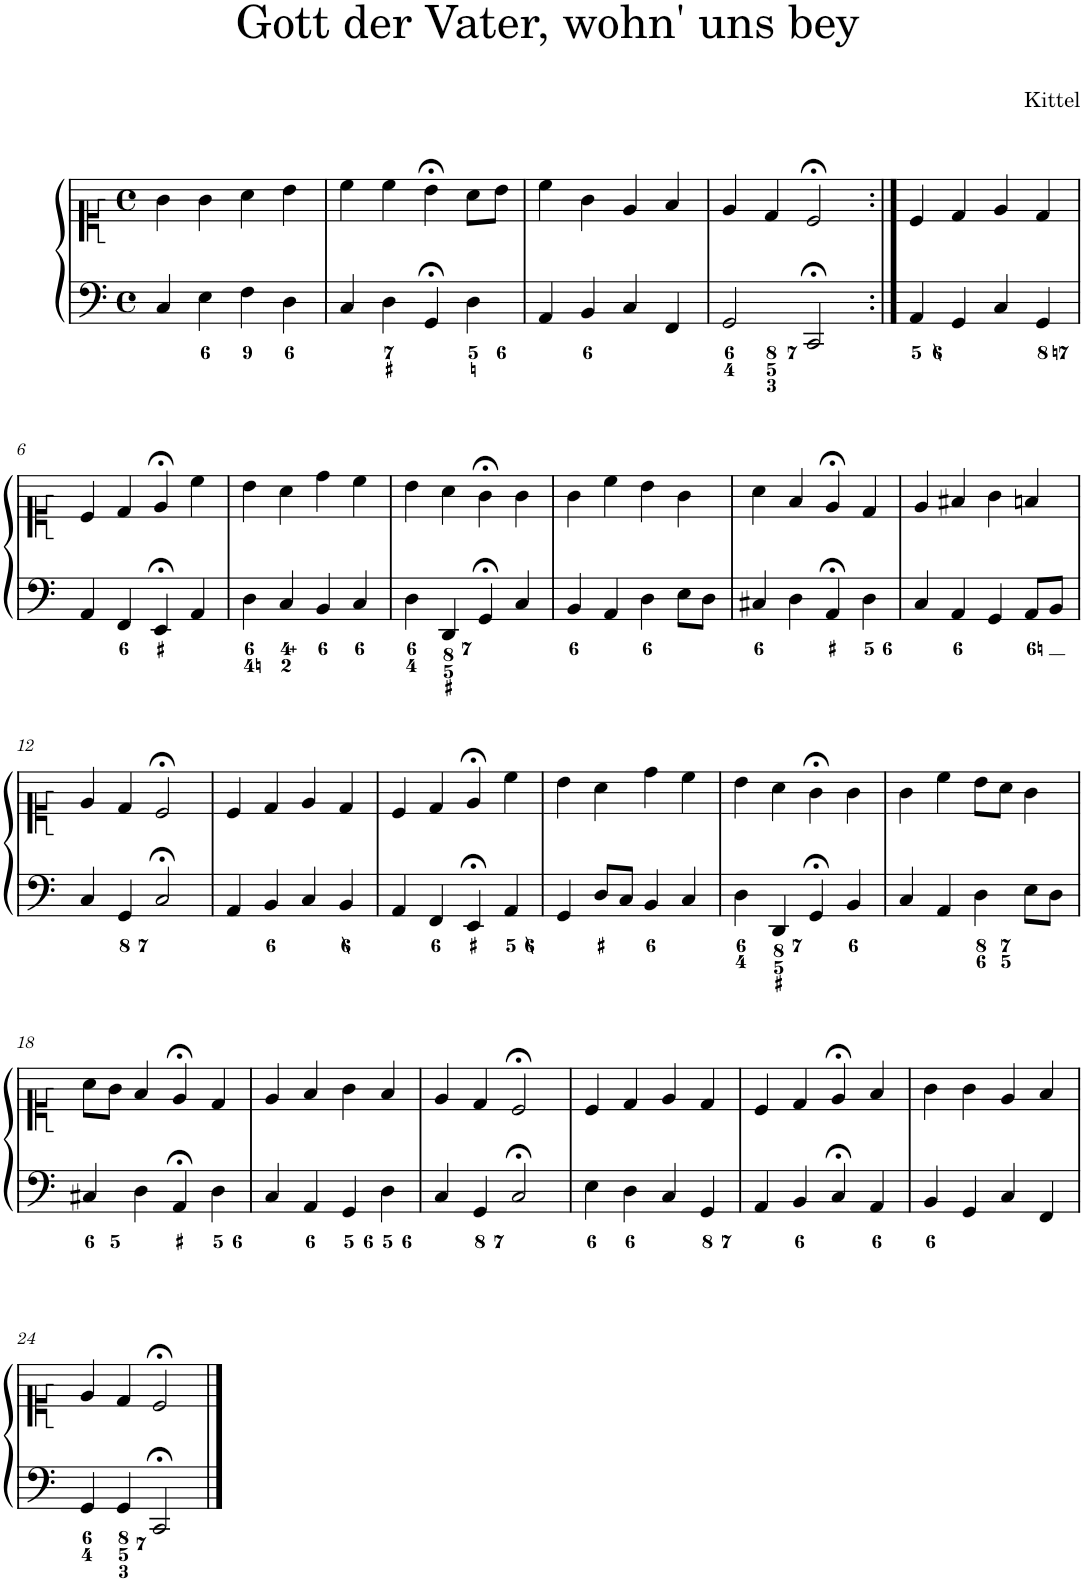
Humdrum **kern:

**kern	**kern
*part1	*part1
*staff2	*staff1
*I"Piano	*
*I'Pno.	*
*clefF4	*clefC1
*k[]	*k[]
*M4/4	*M4/4
*met(c)	*met(c)
=1	=1
4C/	4g\
4E\	4g\
4F\	4a\
4D\	4b\
=2	=2
4C/	4cc\
4D\	4cc\
4GG;</	4b;<\
4D\	8a\L
.	8b\J
=3	=3
4AA/	4cc\
4BB/	4g\
4C/	4e/
4FF/	4f/
=4	=4
2GG/	4e/
.	4d/
2CC;</	2c;</
=5:|!	=5:|!
4AA/	4c/
4GG/	4d/
4C/	4e/
4GG/	4d/
!!LO:LB:g=z
=6	=6
4AA/	4c/
4FF/	4d/
4EE;</	4e;</
4AA/	4cc\
=7	=7
4D\	4b\
4C/	4a\
4BB/	4dd\
4C/	4cc\
=8	=8
4D\	4b\
4DD/	4a\
4GG;</	4g;<\
4C/	4g\
=9	=9
4BB/	4g\
4AA/	4cc\
4D\	4b\
8E\L	4g\
8D\J	.
=10	=10
4C#X/	4a\
4D\	4f/
4AA;</	4e;</
4D\	4d/
=11	=11
4C/	4e/
4AA/	4f#X/
4GG/	4g\
8AA/L	4fn/
8BB/J	.
!!LO:LB:g=z
=12	=12
4C/	4e/
4GG/	4d/
2C;</	2c;</
=13	=13
4AA/	4c/
4BB/	4d/
4C/	4e/
4BB/	4d/
=14	=14
4AA/	4c/
4FF/	4d/
4EE;</	4e;</
4AA/	4cc\
=15	=15
4GG/	4b\
8D/L	4a\
8C/J	.
4BB/	4dd\
4C/	4cc\
=16	=16
4D\	4b\
4DD/	4a\
4GG;</	4g;<\
4BB/	4g\
=17	=17
4C/	4g\
4AA/	4cc\
4D\	8b\L
.	8a\J
8E\L	4g\
8D\J	.
!!LO:LB:g=z
=18	=18
4C#X/	8a\L
.	8g\J
4D\	4f/
4AA;</	4e;</
4D\	4d/
=19	=19
4C/	4e/
4AA/	4f/
4GG/	4g\
4D\	4f/
=20	=20
4C/	4e/
4GG/	4d/
2C;</	2c;</
=21	=21
4E\	4c/
4D\	4d/
4C/	4e/
4GG/	4d/
=22	=22
4AA/	4c/
4BB/	4d/
4C;</	4e;</
4AA/	4f/
=23	=23
4BB/	4g\
4GG/	4g\
4C/	4e/
4FF/	4f/
!!LO:LB:g=z
=24	=24
4GG/	4e/
4GG/	4d/
2CC;</	2c;</
==	==
*-	*-
